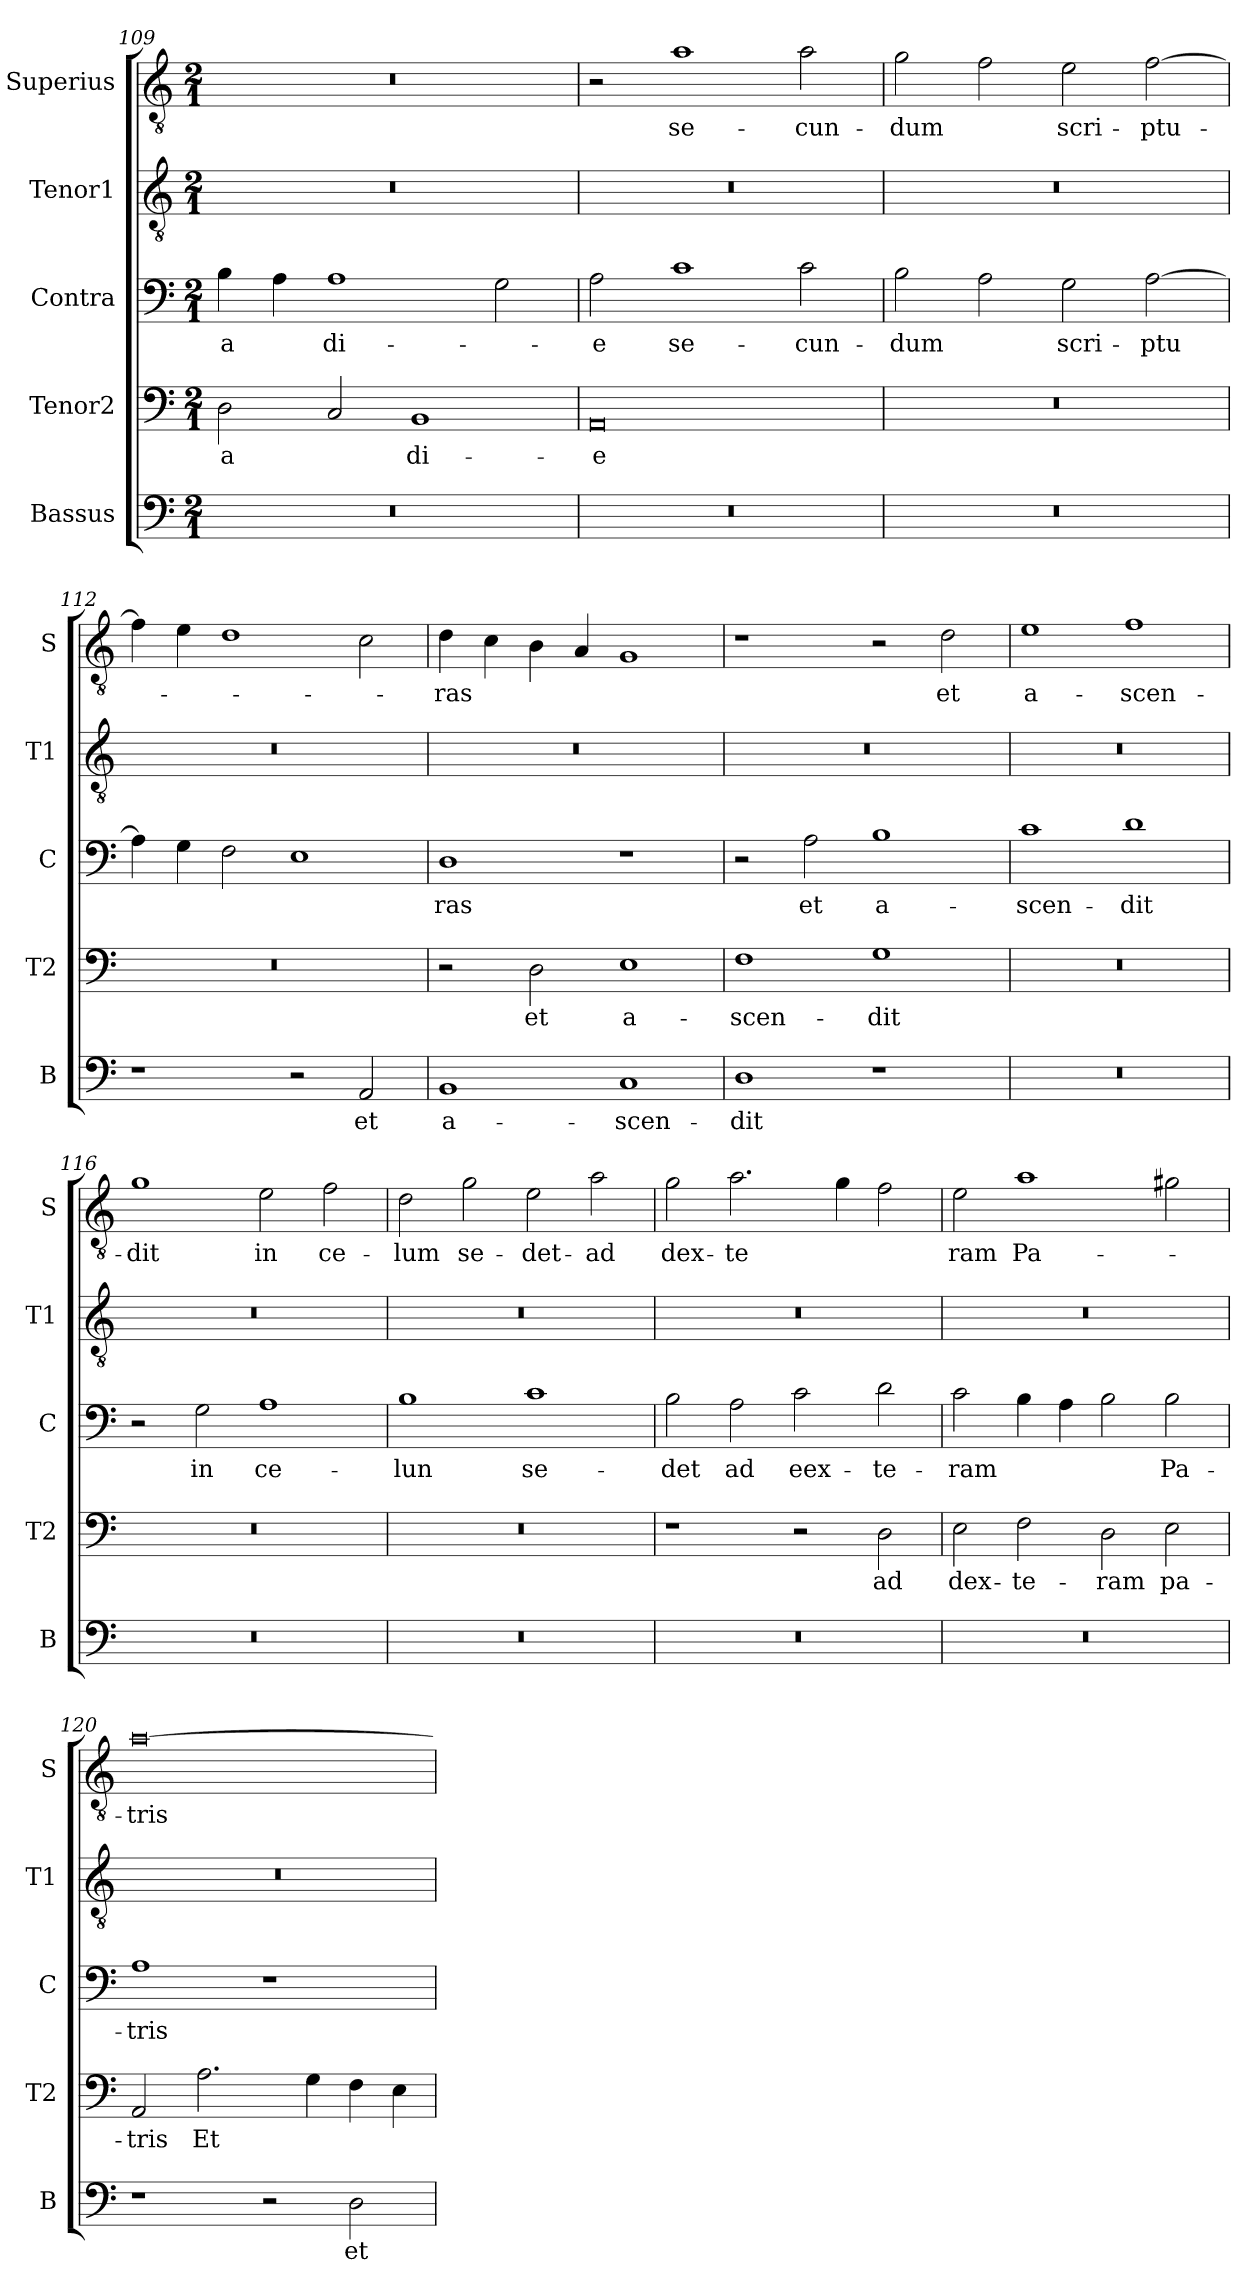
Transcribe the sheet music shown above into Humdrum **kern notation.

**kern	**text	**kern	**text	**kern	**text	**kern	**kern	**text
*part5	*part5	*part4	*part4	*part3	*part3	*part2	*part1	*part1
*staff5	*staff5	*staff4	*staff4	*staff3	*staff3	*staff2	*staff1	*staff1
*I"Bassus	*	*I"Tenor2	*	*I"Contra	*	*I"Tenor1	*I"Superius	*
*I'B	*	*I'T2	*	*I'C	*	*I'T1	*I'S	*
*clefF4	*	*clefF4	*	*clefF4	*	*clefGv2	*clefGv2	*
*k[]	*	*k[]	*	*k[]	*	*k[]	*k[]	*
*M2/1	*	*M2/1	*	*M2/1	*	*M2/1	*M2/1	*
=109	=109	=109	=109	=109	=109	=109	=109	=109
0r	.	2D\	-a	4B\	-a	0r	0r	.
.	.	.	.	4A\	.	.	.	.
.	.	2C/	.	1A	di-	.	.	.
.	.	1BB	di-	.	.	.	.	.
.	.	.	.	2G\	.	.	.	.
=110	=110	=110	=110	=110	=110	=110	=110	=110
0r	.	0AA	-e	2A\	-e	0r	2r	.
.	.	.	.	1c	se-	.	1a	se-
.	.	.	.	2c\	-cun-	.	2a\	-cun-
=111	=111	=111	=111	=111	=111	=111	=111	=111
0r	.	0r	.	2B\	-dum	0r	2g\	-dum
.	.	.	.	2A\	.	.	2f\	.
.	.	.	.	2G\	scri-	.	2e\	scri-
.	.	.	.	[2A\	-ptu	.	[2f\	-ptu-
=112	=112	=112	=112	=112	=112	=112	=112	=112
1r	.	0r	.	4A\]	.	0r	4f\]	.
.	.	.	.	4G\	.	.	4e\	.
.	.	.	.	2F\	.	.	1d	.
2r	.	.	.	1E	.	.	.	.
2AA/	et	.	.	.	.	.	2c\	.
=113	=113	=113	=113	=113	=113	=113	=113	=113
1BB	a-	2r	.	1D	ras	0r	4d\	-ras
.	.	.	.	.	.	.	4c\	.
.	.	2D\	et	.	.	.	4B\	.
.	.	.	.	.	.	.	4A/	.
1C	-scen-	1E	a-	1r	.	.	1G	.
=114	=114	=114	=114	=114	=114	=114	=114	=114
1D	-dit	1F	-scen-	2r	.	0r	1r	.
.	.	.	.	2A\	et	.	.	.
1r	.	1G	-dit	1B	a-	.	2r	.
.	.	.	.	.	.	.	2d\	et
=115	=115	=115	=115	=115	=115	=115	=115	=115
0r	.	0r	.	1c	-scen-	0r	1e	a-
.	.	.	.	1d	-dit	.	1f	-scen-
=116	=116	=116	=116	=116	=116	=116	=116	=116
0r	.	0r	.	2r	.	0r	1g	-dit
.	.	.	.	2G\	in	.	.	.
.	.	.	.	1A	ce-	.	2e\	in
.	.	.	.	.	.	.	2f\	ce-
=117	=117	=117	=117	=117	=117	=117	=117	=117
0r	.	0r	.	1B	-lun	0r	2d\	-lum
.	.	.	.	.	.	.	2g\	se-
.	.	.	.	1c	se-	.	2e\	-det-
.	.	.	.	.	.	.	2a\	-ad
=118	=118	=118	=118	=118	=118	=118	=118	=118
0r	.	1r	.	2B\	-det	0r	2g\	dex-
.	.	.	.	2A\	ad	.	2.a\	-te
.	.	2r	.	2c\	eex-	.	.	.
.	.	.	.	.	.	.	4g\	.
.	.	2D\	ad	2d\	-te-	.	2f\	.
=119	=119	=119	=119	=119	=119	=119	=119	=119
0r	.	2E\	dex-	2c\	-ram	0r	2e\	ram
.	.	2F\	-te-	4B\	.	.	1a	Pa-
.	.	.	.	4A\	.	.	.	.
.	.	2D\	-ram	2B\	.	.	.	.
.	.	2E\	pa-	2B\	Pa-	.	2g#X\	.
=120	=120	=120	=120	=120	=120	=120	=120	=120
1r	.	2AA/	-tris	1A	-tris	0r	[0a	-tris
.	.	2.A\	Et	.	.	.	.	.
2r	.	.	.	1r	.	.	.	.
.	.	4G\	.	.	.	.	.	.
2D\	et	4F\	.	.	.	.	.	.
.	.	4E\	.	.	.	.	.	.
=	=	=	=	=	=	=	=	=
*-	*-	*-	*-	*-	*-	*-	*-	*-
